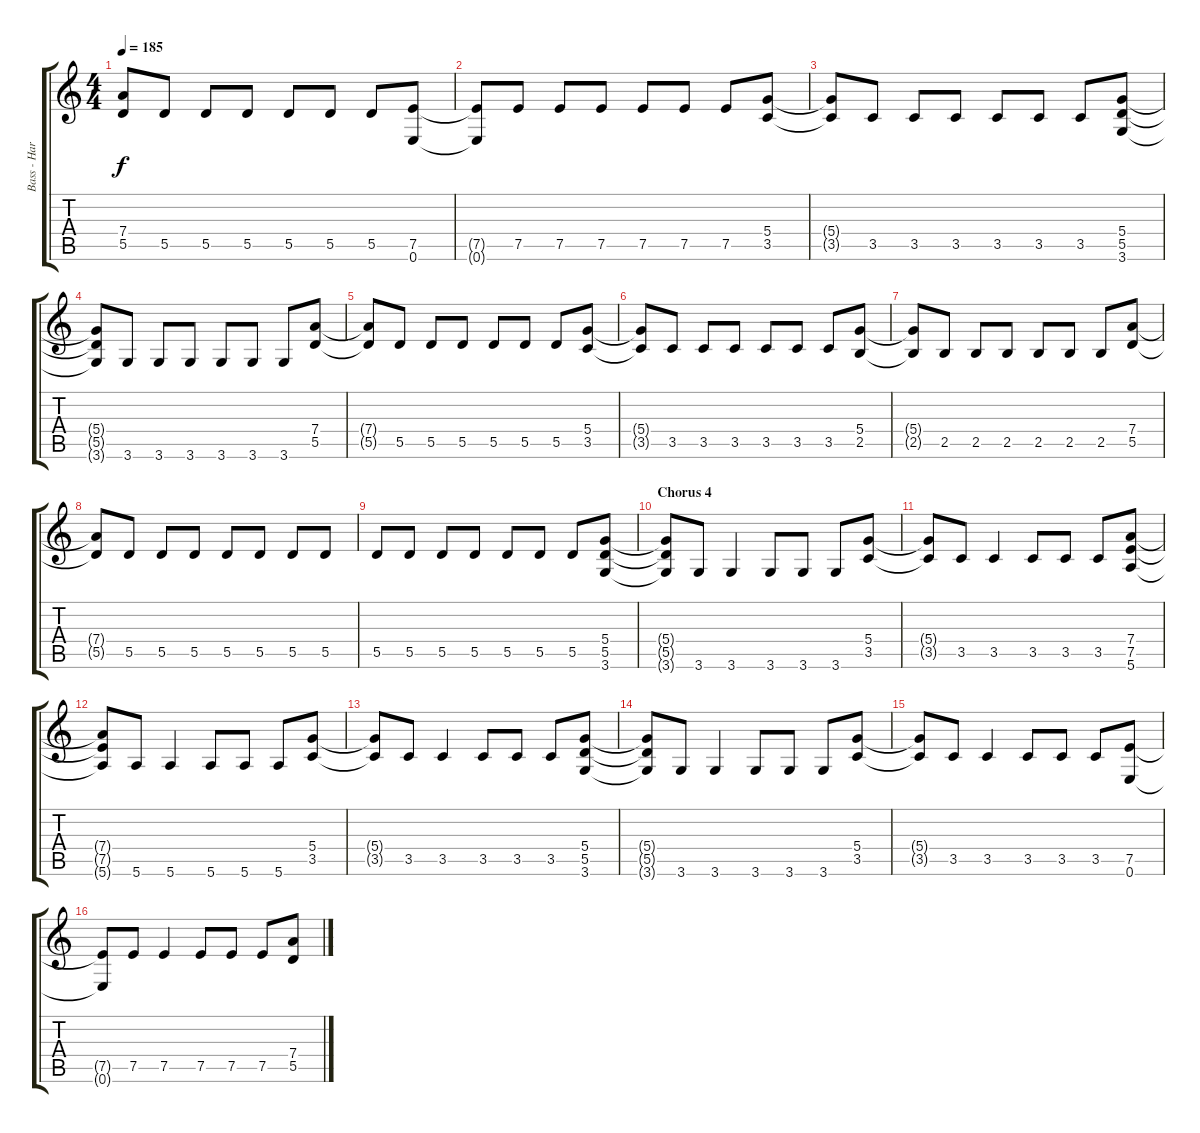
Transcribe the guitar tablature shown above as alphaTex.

\track ("Bass - Harris" "Bass - Har") {instrument electricbassfinger}
\staff {score tabs}
\tuning (E4 B3 G3 D3 A2 E2) {hide}
\ts (4 4)
\tempo 185
\clef g2
\ks c
(7.4{t} 5.5{t}).8{dy f} 5.5.8 5.5.8 5.5.8 5.5.8 5.5.8 5.5.8 (7.5 0.6).8 |
\section ("" "")
(7.5{t} 0.6{t}).8 7.5.8 7.5.8 7.5.8 7.5.8 7.5.8 7.5.8 (5.4 3.5).8 |
(5.4{t} 3.5{t}).8 3.5.8 3.5.8 3.5.8 3.5.8 3.5.8 3.5.8 (5.4 5.5 3.6).8 |
(5.4{t} 5.5{t} 3.6{t}).8 3.6.8 3.6.8 3.6.8 3.6.8 3.6.8 3.6.8 (7.4 5.5).8 |
(7.4{t} 5.5{t}).8 5.5.8 5.5.8 5.5.8 5.5.8 5.5.8 5.5.8 (5.4 3.5).8 |
(5.4{t} 3.5{t}).8 3.5.8 3.5.8 3.5.8 3.5.8 3.5.8 3.5.8 (5.4 2.5).8 |
(5.4{t} 2.5{t}).8 2.5.8 2.5.8 2.5.8 2.5.8 2.5.8 2.5.8 (7.4 5.5).8 |
(7.4{t} 5.5{t}).8 5.5.8 5.5.8 5.5.8 5.5.8 5.5.8 5.5.8 5.5.8 |
5.5.8 5.5.8 5.5.8 5.5.8 5.5.8 5.5.8 5.5.8 (5.4 5.5 3.6).8 |
\section ("" "Chorus 4")
(5.4{t} 5.5{t} 3.6{t}).8 3.6.8 3.6.4 3.6.8 3.6.8 3.6.8 (5.4 3.5).8 |
(5.4{t} 3.5{t}).8 3.5.8 3.5.4 3.5.8 3.5.8 3.5.8 (7.4 7.5 5.6).8 |
(7.4{t} 7.5{t} 5.6{t}).8 5.6.8 5.6.4 5.6.8 5.6.8 5.6.8 (5.4 3.5).8 |
(5.4{t} 3.5{t}).8 3.5.8 3.5.4 3.5.8 3.5.8 3.5.8 (5.4 5.5 3.6).8 |
(5.4{t} 5.5{t} 3.6{t}).8 3.6.8 3.6.4 3.6.8 3.6.8 3.6.8 (5.4 3.5).8 |
(5.4{t} 3.5{t}).8 3.5.8 3.5.4 3.5.8 3.5.8 3.5.8 (7.5 0.6).8 |
(7.5{t} 0.6{t}).8 7.5.8 7.5.4 7.5.8 7.5.8 7.5.8 (7.4 5.5).8
